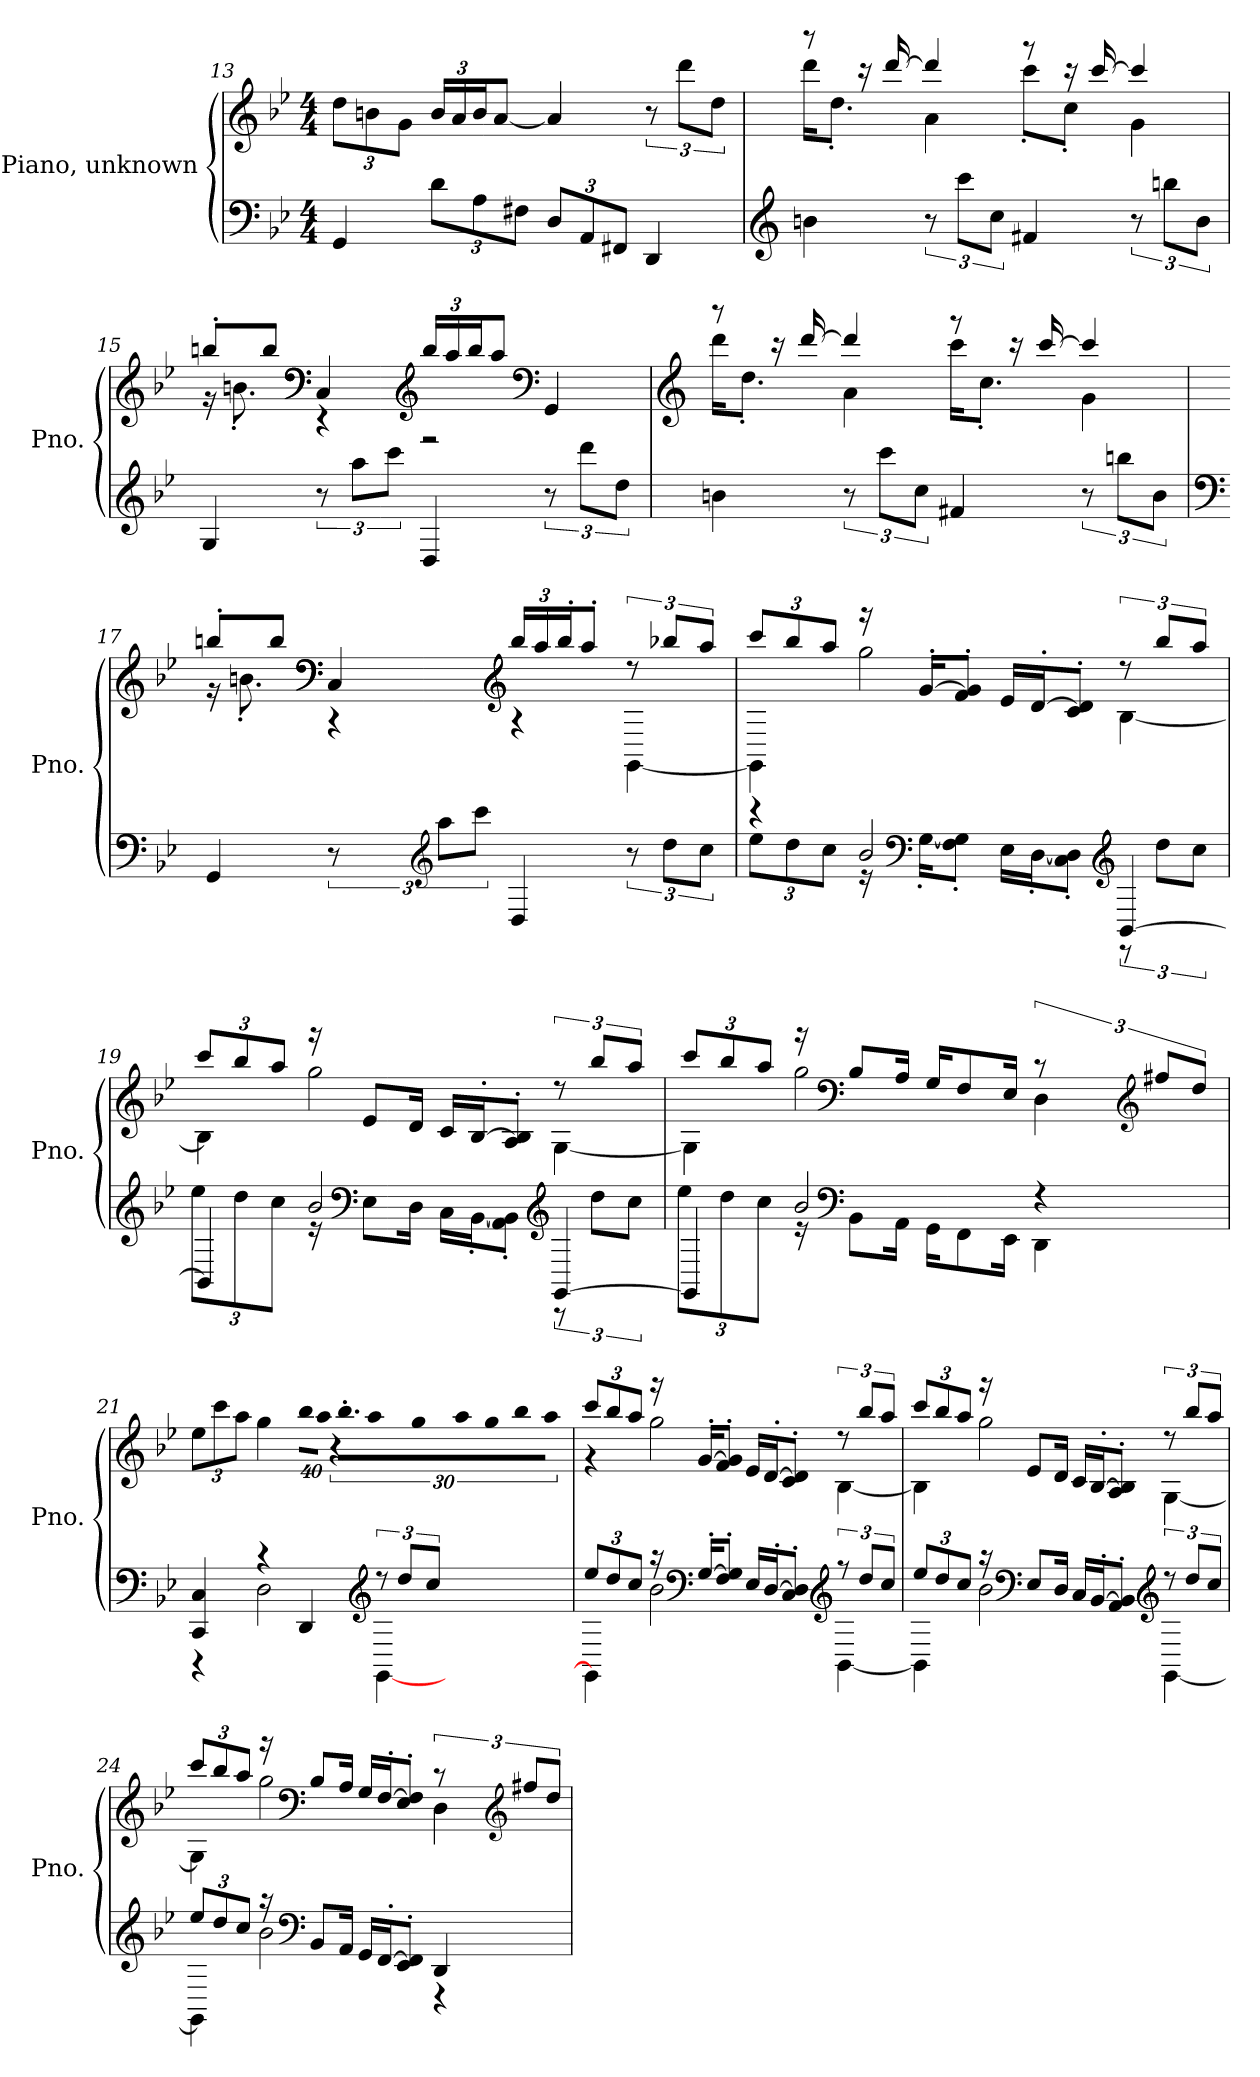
**kern	**kern
*part1	*part1
*staff2	*staff1
*I"Piano, unknown	*
*I'Pno.	*
!!LO:LB:g=z
*clefF4	*clefG2
*k[b-e-]	*k[b-e-]
*M4/4	*M4/4
*	*Xbrackettup
=13	=13
4GG/	12dd\L
.	12bn\
.	12g\J
*Xbrackettup	*
12d\L	24b/LL
.	24a/
12A\	24b/J
.	[8a/J
12F#X\J	.
12D/L	4a/]
12AA/	.
12FF#X/J	.
*	*brackettup
4DD/	12r
.	12ddd\L
.	12dd\J
=14	=14
*clefG2	*
*	*^
4bn\	8r	16ddd\KL
.	.	8.dd'\J
.	16r	.
.	[16ddd/	.
*brackettup	*	*
12r	4ddd/]	4a\
12ccc\L	.	.
12cc\J	.	.
4f#X/	8r	8ccc'\L
.	16r	8cc'\J
.	[16ccc/	.
12r	4ccc/]	4g\
12bbn\L	.	.
12b\J	.	.
!!LO:LB:g=z	!!
=15	=15	=15
4G/	8bbn'/L	16r
.	.	8.bn'\
.	8bb/J	.
*	*clefF4	*
12r	4C/	4r
12aa\L	.	.
12ccc\J	.	.
*	*clefG2	*
*	*Xbrackettup	*
4D/	24bb/LL	2r
.	24aa/	.
.	24bb/J	.
.	8aa/J	.
*	*clefF4	*
12r	4GG/	.
12ddd\L	.	.
12dd\J	.	.
=16	=16	=16
*	*clefG2	*
4bn\	8r	16ddd\KL
.	.	8.dd'\J
.	16r	.
.	[16ddd/	.
12r	4ddd/]	4a\
12ccc\L	.	.
12cc\J	.	.
4f#X/	8r	16ccc\KL
.	.	8.cc'\J
.	16r	.
.	[16ccc/	.
12r	4ccc/]	4g\
12bbn\L	.	.
12b\J	.	.
!!LO:PB:g=z	!!
=17	=17	=17
*clefF4	*	*
4GG/	8bbn'/L	16r
.	.	8.bn'\
.	8bb/J	.
*	*clefF4	*
12r	4C/	4r
*clefG2	*	*
12aa\L	.	.
12ccc\J	.	.
*	*clefG2	*
4D/	24bb/LL	4r
.	24aa/	.
.	24bb'/J	.
.	8aa'/J	.
*	*brackettup	*
12r	12r	[4GG\
12dd\L	12bb-X/L	.
12cc\J	12aa/J	.
=18	=18	=18
*^	*	*
*	*Xbrackettup	*Xbrackettup	*
4r	12ee-\L	12ccc/L	4GG\]
.	12dd\	12bb-/	.
.	12cc\J	12aa/J	.
2b-/	16r	16r	2gg\
*clefF4	*	*	*
.	[16G'\KL	[16g'/KL	.
.	8F\' 8G\]'J	8f/' 8g/]'J	.
.	16E-\LL	16e-/LL	.
.	[16D'\J	[16d'/J	.
.	8C\' 8D\]'J	8c/' 8d/]'J	.
*clefG2	*	*	*
*	*brackettup	*brackettup	*
[4BB-/	12r	12r	[4B-\
.	12dd\L	12bb-/L	.
.	12cc\J	12aa/J	.
!!LO:LB:g=z	!!
=19	=19	=19	=19
*	*Xbrackettup	*Xbrackettup	*
4BB-/]	12ee-\L	12ccc/L	4B-\]
.	12dd\	12bb-/	.
.	12cc\J	12aa/J	.
2b-/	16r	16r	2gg\
*clefF4	*	*	*
.	8E-\L	8e-/L	.
.	16D\Jk	16d/Jk	.
.	16C\LL	16c/LL	.
.	[16BB-'\J	[16B-'/J	.
.	8AA\' 8BB-\]'J	8A/' 8B-/]'J	.
*clefG2	*	*	*
*	*brackettup	*brackettup	*
[4GG/	12r	12r	[4G\
.	12dd\L	12bb-/L	.
.	12cc\J	12aa/J	.
=20	=20	=20	=20
*	*Xbrackettup	*Xbrackettup	*
4GG/]	12ee-\L	12ccc/L	4G\]
.	12dd\	12bb-/	.
.	12cc\J	12aa/J	.
2b-/	16r	16r	2gg\
*clefF4	*	*clefF4	*
.	8BB-\L	8B-/L	.
.	16AA\Jk	16A/Jk	.
.	16GG\KL	16G/KL	.
.	8FF\	8F/	.
.	16EE-\Jk	16E-/Jk	.
*	*	*brackettup	*
4r	4DD\	12r	4D\
*	*	*clefG2	*
.	.	12ff#X/L	.
.	.	12dd/J	.
*	*	*v	*v
!!LO:LB:g=z
=21	=21	=21
*	*	*Xbrackettup
4CC/ 4C/	4r	12ee-\L
.	.	12ccc\
.	.	12aa\J
4r	2D\	4gg\
*	*	*brackettup
!	!	!LO:N:vis=32
4DD/	.	640%23bb-\LLL
!	!	!LO:N:vis=32
.	.	640%23aa\JJJ
!	!	!LO:N:vis=64
.	.	960%17r
!	!	!LO:N:vis=32.
.	.	1920%103bb-'\LLL
!	!	!LO:N:vis=32
.	.	640%23aa\
!	!	!LO:N:vis=32
.	.	640%23gg\
!	!	!LO:N:vis=32
.	.	640%23aa\JJ
*clefG2	*	*
*brackettup	*	*
12r	[4GG\	.
*	*	*Xbrackettup
.	.	12gg\
12dd/L	.	.
.	.	12bb-\
12cc/J	.	.
.	.	12aa\J
960ryy	960ryy	.
=22	=22	=22
*Xbrackettup	*	*
*	*	*^
12ee-/L	4GG\]	12ccc/L	4r
12dd/	.	12bb-/	.
12cc/J	.	12aa/J	.
16r	2b-\	16r	2gg\
*clefF4	*	*	*
[16G'/KL	.	[16g'/KL	.
8F/' 8G/]'J	.	8f/' 8g/]'J	.
16E-/LL	.	16e-/LL	.
[16D'/J	.	[16d'/J	.
8C/' 8D/]'J	.	8c/' 8d/]'J	.
*clefG2	*	*	*
*brackettup	*	*brackettup	*
12r	[4BB-\	12r	[4B-\
12dd/L	.	12bb-/L	.
12cc/J	.	12aa/J	.
!!LO:LB:g=z	!!
=23	=23	=23	=23
*Xbrackettup	*	*Xbrackettup	*
12ee-/L	4BB-\]	12ccc/L	4B-\]
12dd/	.	12bb-/	.
12cc/J	.	12aa/J	.
16r	2b-\	16r	2gg\
*clefF4	*	*	*
8E-/L	.	8e-/L	.
16D/Jk	.	16d/Jk	.
16C/LL	.	16c/LL	.
[16BB-'/J	.	[16B-'/J	.
8AA/' 8BB-/]'J	.	8A/' 8B-/]'J	.
*clefG2	*	*	*
*brackettup	*	*brackettup	*
12r	[4GG\	12r	[4G\
12dd/L	.	12bb-/L	.
12cc/J	.	12aa/J	.
=24	=24	=24	=24
*Xbrackettup	*	*Xbrackettup	*
12ee-/L	4GG\]	12ccc/L	4G\]
12dd/	.	12bb-/	.
12cc/J	.	12aa/J	.
16r	2b-\	16r	2gg\
*clefF4	*	*clefF4	*
8BB-/L	.	8B-/L	.
16AA/Jk	.	16A/Jk	.
16GG/LL	.	16G/LL	.
[16FF'/J	.	[16F'/J	.
8EE-/' 8FF/]'J	.	8E-/' 8F/]'J	.
*	*	*brackettup	*
4DD/	4r	12r	4D\
*	*	*clefG2	*
.	.	12ff#X/L	.
.	.	12dd/J	.
*v	*v	*	*
*	*v	*v
=	=
*-	*-
